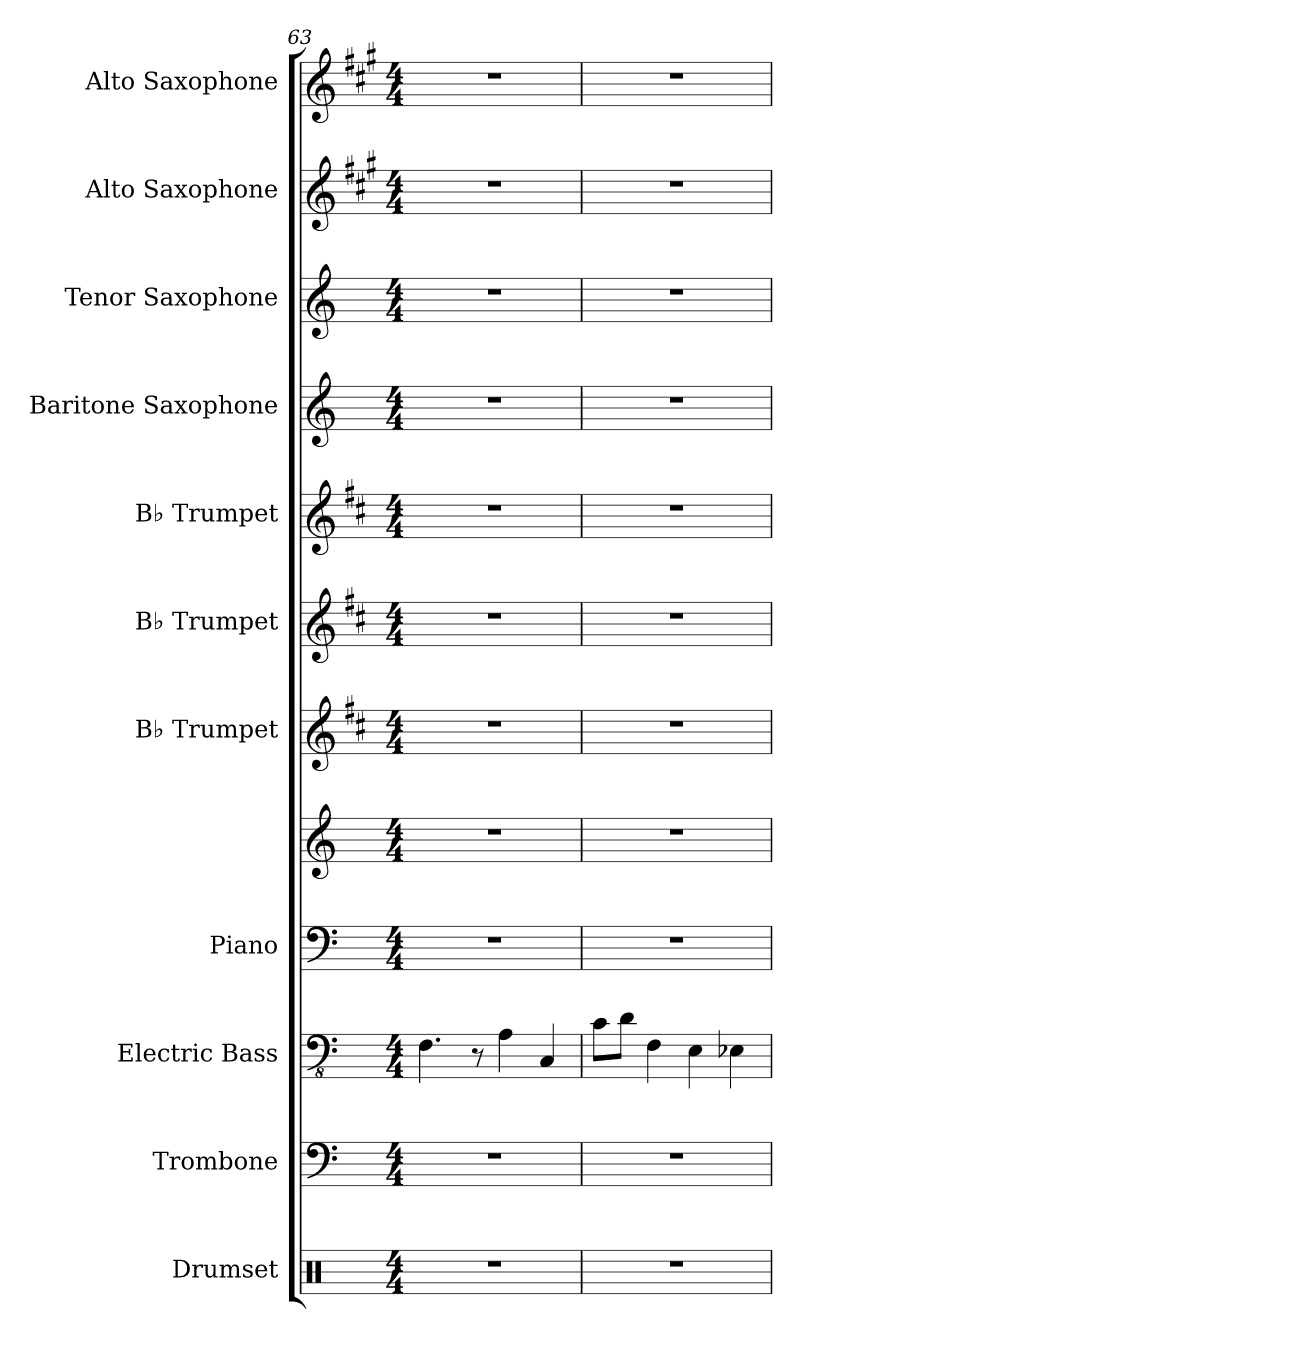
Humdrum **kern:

**kern	**kern	**kern	**kern	**kern	**kern	**kern	**kern	**kern	**kern	**kern	**kern
*part11	*part10	*part9	*part8	*part8	*part7	*part6	*part5	*part4	*part3	*part2	*part1
*staff12	*staff11	*staff10	*staff9	*staff8	*staff7	*staff6	*staff5	*staff4	*staff3	*staff2	*staff1
*I"Drumset	*I"Trombone	*I"Electric Bass	*I"Piano	*	*I"B♭ Trumpet	*I"B♭ Trumpet	*I"B♭ Trumpet	*I"Baritone Saxophone	*I"Tenor Saxophone	*I"Alto Saxophone	*I"Alto Saxophone
*I'Drs.	*I'Trb.	*I'El. B.	*I'Pno.	*	*I'B♭ Tpt.	*I'B♭ Tpt.	*I'B♭ Tpt.	*I'Bar. Sax.	*I'T. Sax.	*I'A. Sax.	*I'A. Sax.
*clefX	*clefF4	*clefFv4	*clefF4	*clefG2	*clefG2	*clefG2	*clefG2	*clefG2	*clefG2	*clefG2	*clefG2
*	*	*	*	*	*ITrd1c2	*ITrd1c2	*ITrd1c2	*ITrd12c21	*ITrd8c14	*ITrd5c9	*ITrd5c9
*k[]	*k[]	*k[]	*k[]	*k[]	*k[]	*k[]	*k[]	*k[]	*k[]	*k[]	*k[]
*M4/4	*M4/4	*M4/4	*M4/4	*M4/4	*M4/4	*M4/4	*M4/4	*M4/4	*M4/4	*M4/4	*M4/4
=63	=63	=63	=63	=63	=63	=63	=63	=63	=63	=63	=63
1r	1r	4.FF\	1r	1r	1r	1r	1r	1r	1r	1r	1r
.	.	8r	.	.	.	.	.	.	.	.	.
.	.	4AA\	.	.	.	.	.	.	.	.	.
.	.	4CC/	.	.	.	.	.	.	.	.	.
=64	=64	=64	=64	=64	=64	=64	=64	=64	=64	=64	=64
1r	1r	8C\L	1r	1r	1r	1r	1r	1r	1r	1r	1r
.	.	8D\J	.	.	.	.	.	.	.	.	.
.	.	4FF\	.	.	.	.	.	.	.	.	.
.	.	4EE\	.	.	.	.	.	.	.	.	.
.	.	4EE-X\	.	.	.	.	.	.	.	.	.
=	=	=	=	=	=	=	=	=	=	=	=
*-	*-	*-	*-	*-	*-	*-	*-	*-	*-	*-	*-
